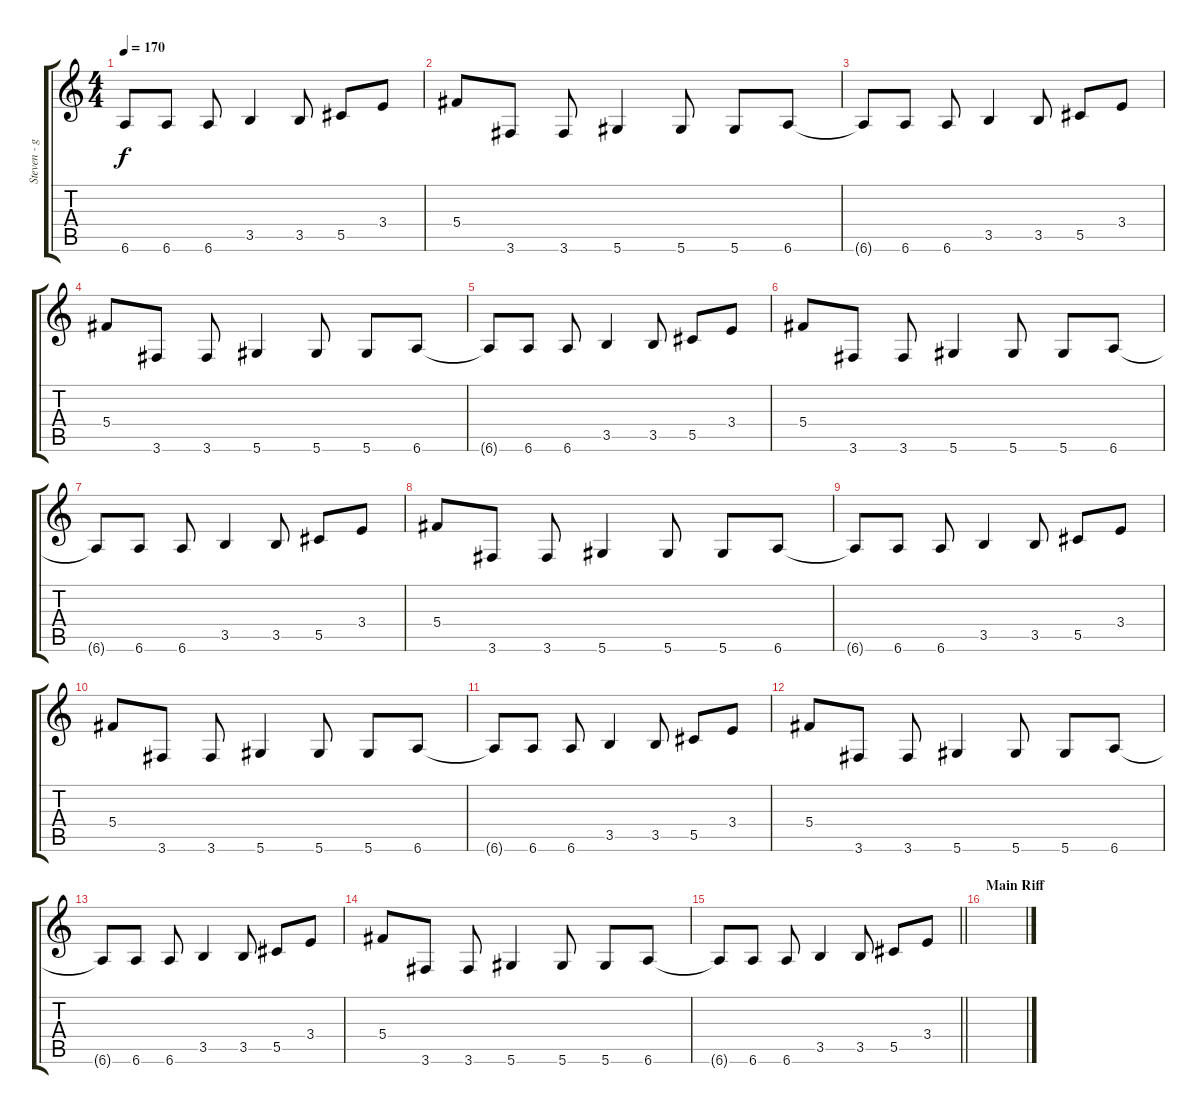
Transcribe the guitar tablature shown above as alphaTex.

\track ("Steven - gtr2" "Steven - g") {instrument electricguitarjazz}
\staff {score tabs}
\tuning (Eb4 Bb3 Gb3 Db3 Ab2 Eb2) {hide}
\ts (4 4)
\tempo 170
\clef g2
\ks c
6.6{t}.8{dy f} 6.6.8 6.6.8 3.5.4 3.5.8 5.5.8 3.4.8 |
5.4.8 3.6.8 3.6.8 5.6.4 5.6.8 5.6.8 6.6.8 |
6.6{t}.8 6.6.8 6.6.8 3.5.4 3.5.8 5.5.8 3.4.8 |
5.4.8 3.6.8 3.6.8 5.6.4 5.6.8 5.6.8 6.6.8 |
6.6{t}.8 6.6.8 6.6.8 3.5.4 3.5.8 5.5.8 3.4.8 |
5.4.8 3.6.8 3.6.8 5.6.4 5.6.8 5.6.8 6.6.8 |
6.6{t}.8 6.6.8 6.6.8 3.5.4 3.5.8 5.5.8 3.4.8 |
5.4.8 3.6.8 3.6.8 5.6.4 5.6.8 5.6.8 6.6.8 |
6.6{t}.8 6.6.8 6.6.8 3.5.4 3.5.8 5.5.8 3.4.8 |
5.4.8 3.6.8 3.6.8 5.6.4 5.6.8 5.6.8 6.6.8 |
6.6{t}.8 6.6.8 6.6.8 3.5.4 3.5.8 5.5.8 3.4.8 |
5.4.8 3.6.8 3.6.8 5.6.4 5.6.8 5.6.8 6.6.8 |
6.6{t}.8 6.6.8 6.6.8 3.5.4 3.5.8 5.5.8 3.4.8 |
5.4.8 3.6.8 3.6.8 5.6.4 5.6.8 5.6.8 6.6.8 |
\barLineRight lightlight
6.6{t}.8 6.6.8 6.6.8 3.5.4 3.5.8 5.5.8 3.4.8 |
\section ("" "Main Riff")
